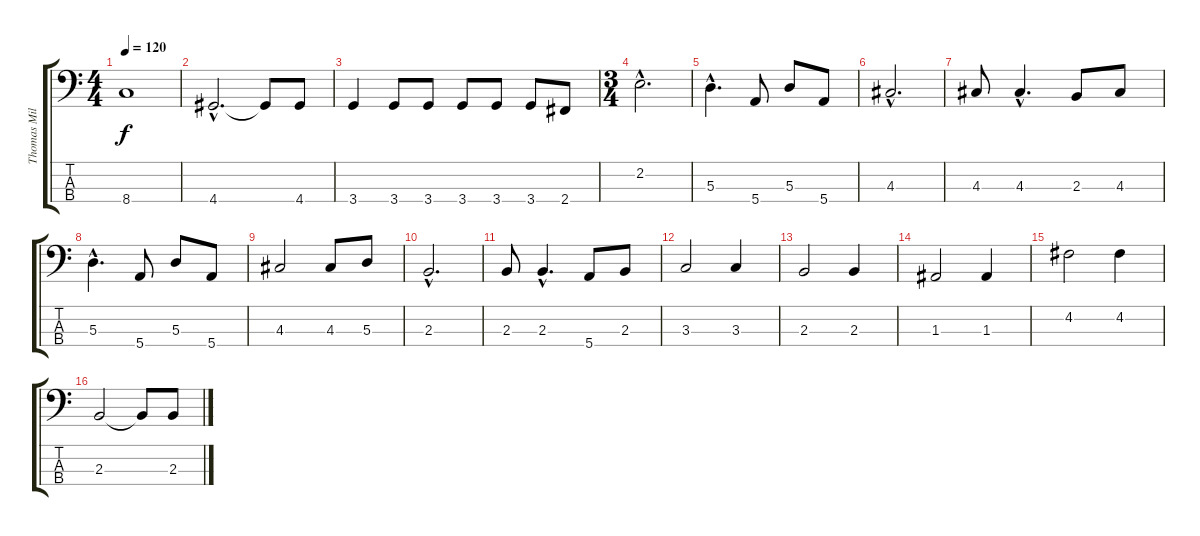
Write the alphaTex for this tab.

\track ("Thomas Miller (Bass)" "Thomas Mil") {instrument electricbassfinger}
\staff {score tabs}
\tuning (G2 D2 A1 E1) {hide}
\ts (4 4)
\tempo 120
\clef f4
\ks c
8.4.1{dy f} |
4.4{hac}.2{d} 4.4{t}.8 4.4.8 |
3.4.4 3.4.8 3.4.8 3.4.8 3.4.8 3.4.8 2.4.8 |
\ts (3 4)
2.2{hac}.2{d} |
5.3{hac}.4{d} 5.4.8 5.3.8 5.4.8 |
4.3{hac}.2{d} |
4.3.8 4.3{hac}.4{d} 2.3.8 4.3.8 |
5.3{hac}.4{d} 5.4.8 5.3.8 5.4.8 |
4.3.2 4.3.8 5.3.8 |
2.3{hac}.2{d} |
2.3.8 2.3{hac}.4{d} 5.4.8 2.3.8 |
3.3.2 3.3.4 |
2.3.2 2.3.4 |
1.3.2 1.3.4 |
4.2.2 4.2.4 |
2.3.2 2.3{t}.8 2.3.8
